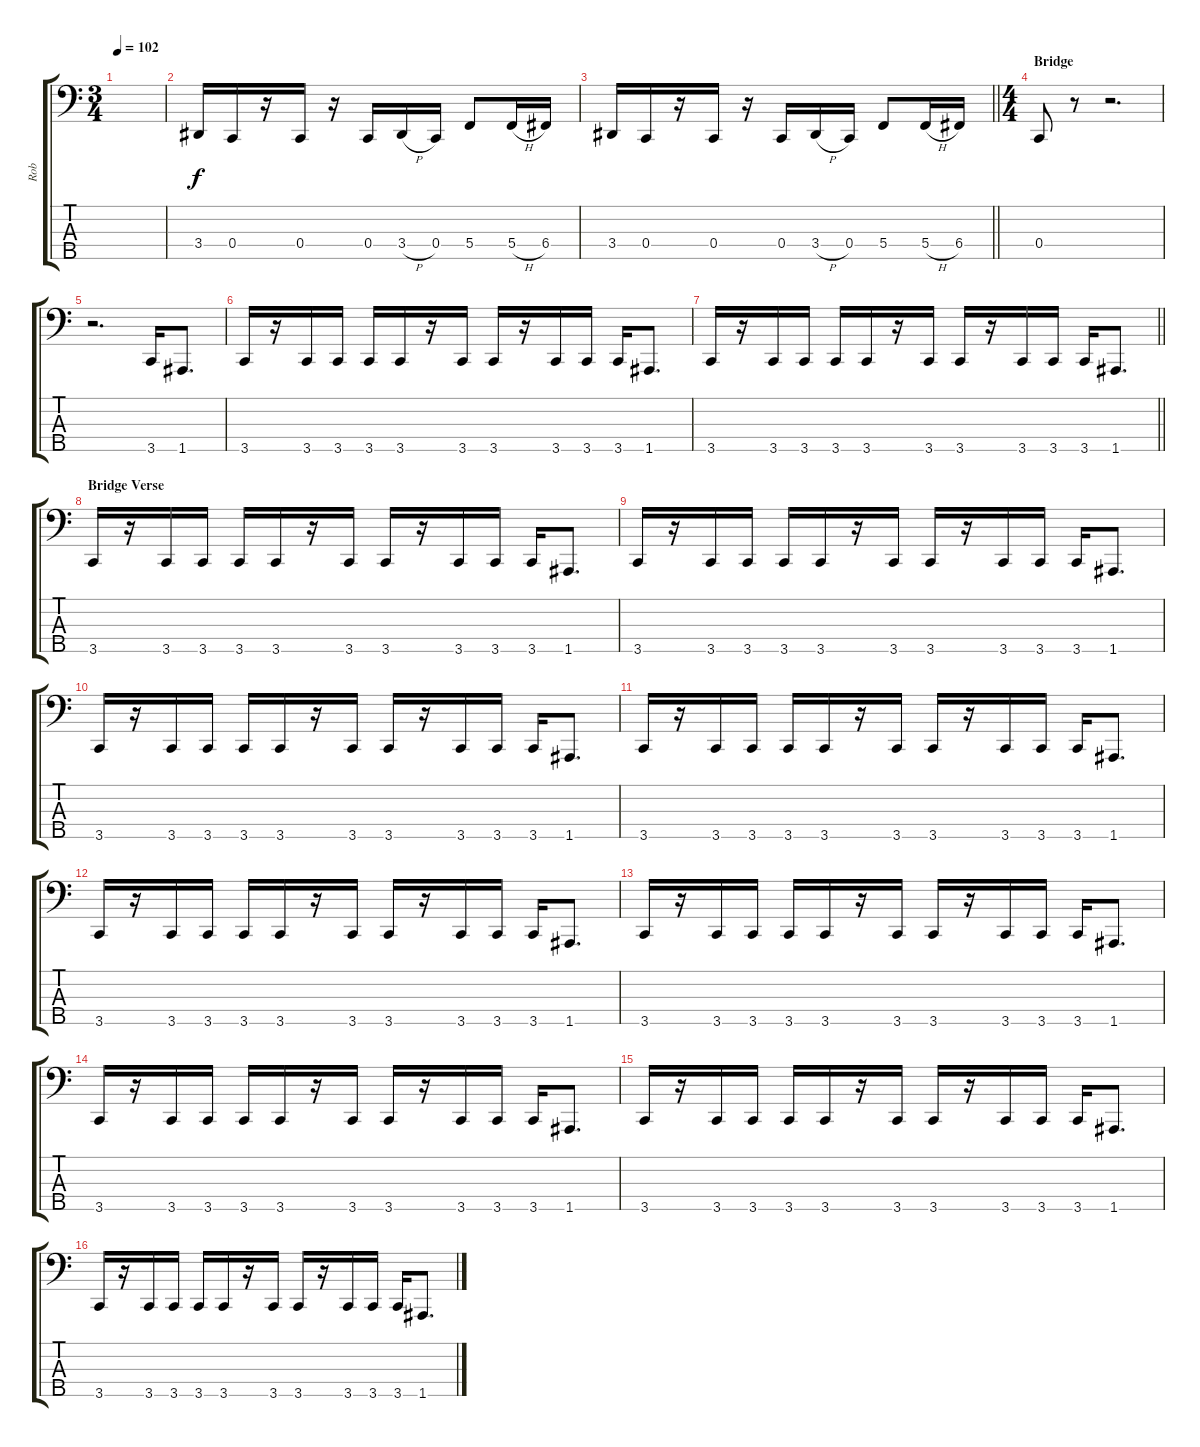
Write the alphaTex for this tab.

\track ("Rob" "Rob") {instrument electricbassfinger}
\staff {score tabs}
\tuning (F2 C2 G1 C1 A0) {hide}
\ts (3 4)
\tempo 102
\clef f4
\ks c
|
3.4.16 0.4.16 r.16 0.4.16 r.16 0.4.16 3.4{h}.16 0.4.16 5.4.8 5.4{h}.16 6.4.16 |
\barLineRight lightlight
3.4.16 0.4.16 r.16 0.4.16 r.16 0.4.16 3.4{h}.16 0.4.16 5.4.8 5.4{h}.16 6.4.16 |
\ts (4 4)
\section ("" "Bridge")
0.4.8 r.8 r.2{d} |
r.2{d} 3.5.16 1.5.8{d} |
3.5.16 r.16 3.5.16 3.5.16 3.5.16 3.5.16 r.16 3.5.16 3.5.16 r.16 3.5.16 3.5.16 3.5.16 1.5.8{d} |
\barLineRight lightlight
3.5.16 r.16 3.5.16 3.5.16 3.5.16 3.5.16 r.16 3.5.16 3.5.16 r.16 3.5.16 3.5.16 3.5.16 1.5.8{d} |
\section ("" "Bridge Verse")
3.5.16 r.16 3.5.16 3.5.16 3.5.16 3.5.16 r.16 3.5.16 3.5.16 r.16 3.5.16 3.5.16 3.5.16 1.5.8{d} |
3.5.16 r.16 3.5.16 3.5.16 3.5.16 3.5.16 r.16 3.5.16 3.5.16 r.16 3.5.16 3.5.16 3.5.16 1.5.8{d} |
3.5.16 r.16 3.5.16 3.5.16 3.5.16 3.5.16 r.16 3.5.16 3.5.16 r.16 3.5.16 3.5.16 3.5.16 1.5.8{d} |
3.5.16 r.16 3.5.16 3.5.16 3.5.16 3.5.16 r.16 3.5.16 3.5.16 r.16 3.5.16 3.5.16 3.5.16 1.5.8{d} |
3.5.16 r.16 3.5.16 3.5.16 3.5.16 3.5.16 r.16 3.5.16 3.5.16 r.16 3.5.16 3.5.16 3.5.16 1.5.8{d} |
3.5.16 r.16 3.5.16 3.5.16 3.5.16 3.5.16 r.16 3.5.16 3.5.16 r.16 3.5.16 3.5.16 3.5.16 1.5.8{d} |
3.5.16 r.16 3.5.16 3.5.16 3.5.16 3.5.16 r.16 3.5.16 3.5.16 r.16 3.5.16 3.5.16 3.5.16 1.5.8{d} |
3.5.16 r.16 3.5.16 3.5.16 3.5.16 3.5.16 r.16 3.5.16 3.5.16 r.16 3.5.16 3.5.16 3.5.16 1.5.8{d} |
3.5.16 r.16 3.5.16 3.5.16 3.5.16 3.5.16 r.16 3.5.16 3.5.16 r.16 3.5.16 3.5.16 3.5.16 1.5.8{d}
